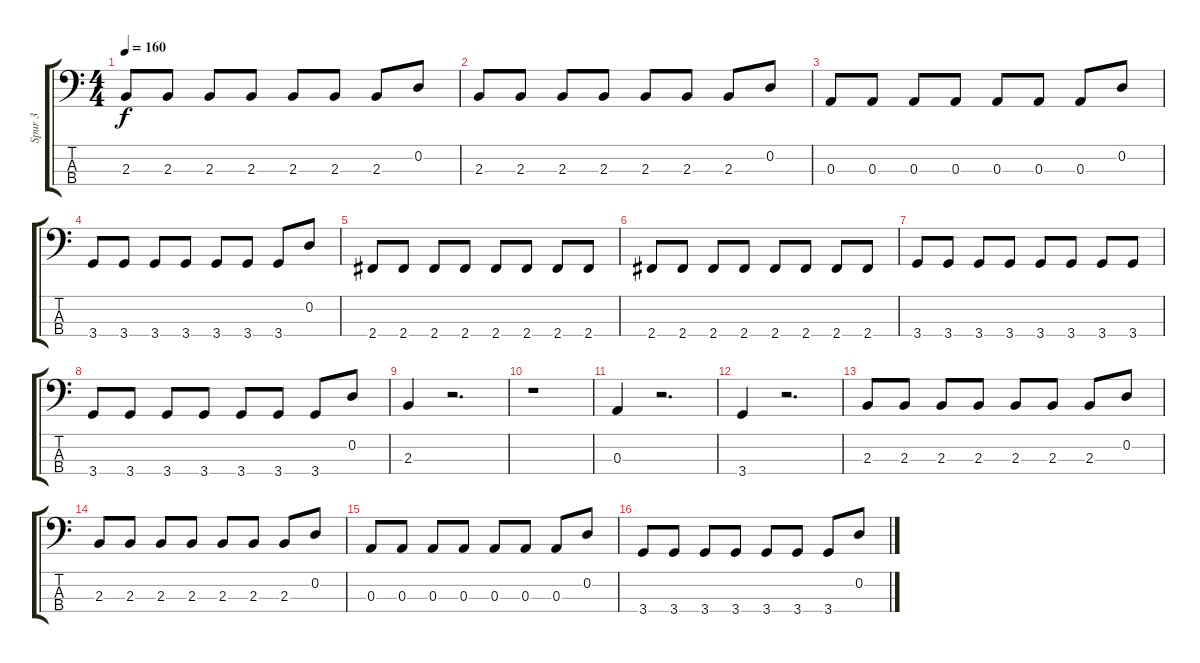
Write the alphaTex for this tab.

\track ("Spur 3" "Spur 3") {instrument electricbassfinger}
\staff {score tabs}
\tuning (G2 D2 A1 E1) {hide}
\ts (4 4)
\tempo 160
\clef f4
\ks c
2.3.8{dy f} 2.3.8 2.3.8 2.3.8 2.3.8 2.3.8 2.3.8 0.2.8 |
2.3.8 2.3.8 2.3.8 2.3.8 2.3.8 2.3.8 2.3.8 0.2.8 |
0.3.8 0.3.8 0.3.8 0.3.8 0.3.8 0.3.8 0.3.8 0.2.8 |
3.4.8 3.4.8 3.4.8 3.4.8 3.4.8 3.4.8 3.4.8 0.2.8 |
2.4.8 2.4.8 2.4.8 2.4.8 2.4.8 2.4.8 2.4.8 2.4.8 |
2.4.8 2.4.8 2.4.8 2.4.8 2.4.8 2.4.8 2.4.8 2.4.8 |
3.4.8 3.4.8 3.4.8 3.4.8 3.4.8 3.4.8 3.4.8 3.4.8 |
3.4.8 3.4.8 3.4.8 3.4.8 3.4.8 3.4.8 3.4.8 0.2.8 |
2.3.4 r.2{d} |
r.1 |
0.3.4 r.2{d} |
3.4.4 r.2{d} |
2.3.8 2.3.8 2.3.8 2.3.8 2.3.8 2.3.8 2.3.8 0.2.8 |
2.3.8 2.3.8 2.3.8 2.3.8 2.3.8 2.3.8 2.3.8 0.2.8 |
0.3.8 0.3.8 0.3.8 0.3.8 0.3.8 0.3.8 0.3.8 0.2.8 |
3.4.8 3.4.8 3.4.8 3.4.8 3.4.8 3.4.8 3.4.8 0.2.8
